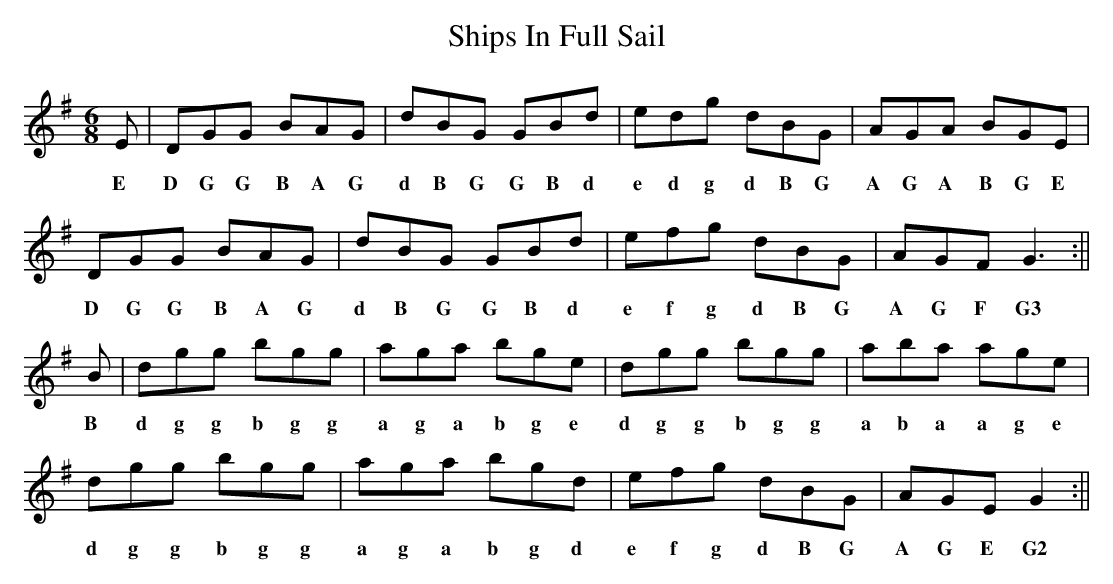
X:1
T: Ships In Full Sail
M: 6/8
L: 1/8
K: Gmaj
E|DGG BAG|dBG GBd | edg dBG | AGA BGE |
w: E D G G B A G d B G G B d e d g d B G A G A B G E
DGG BAG|dBG GBd | efg dBG | AGF G3 :||
w: D G G B A G d B G G B d e f g d B G A G F G3
B|dgg bgg |aga bge |dgg bgg |aba age |
w: B d g g b g g a g a b g e d g g b g g a b a a g e
dgg bgg |aga bgd | efg dBG | AGE G2 :||
w: d g g b g g a g a b g d e f g d B G A G E G2
